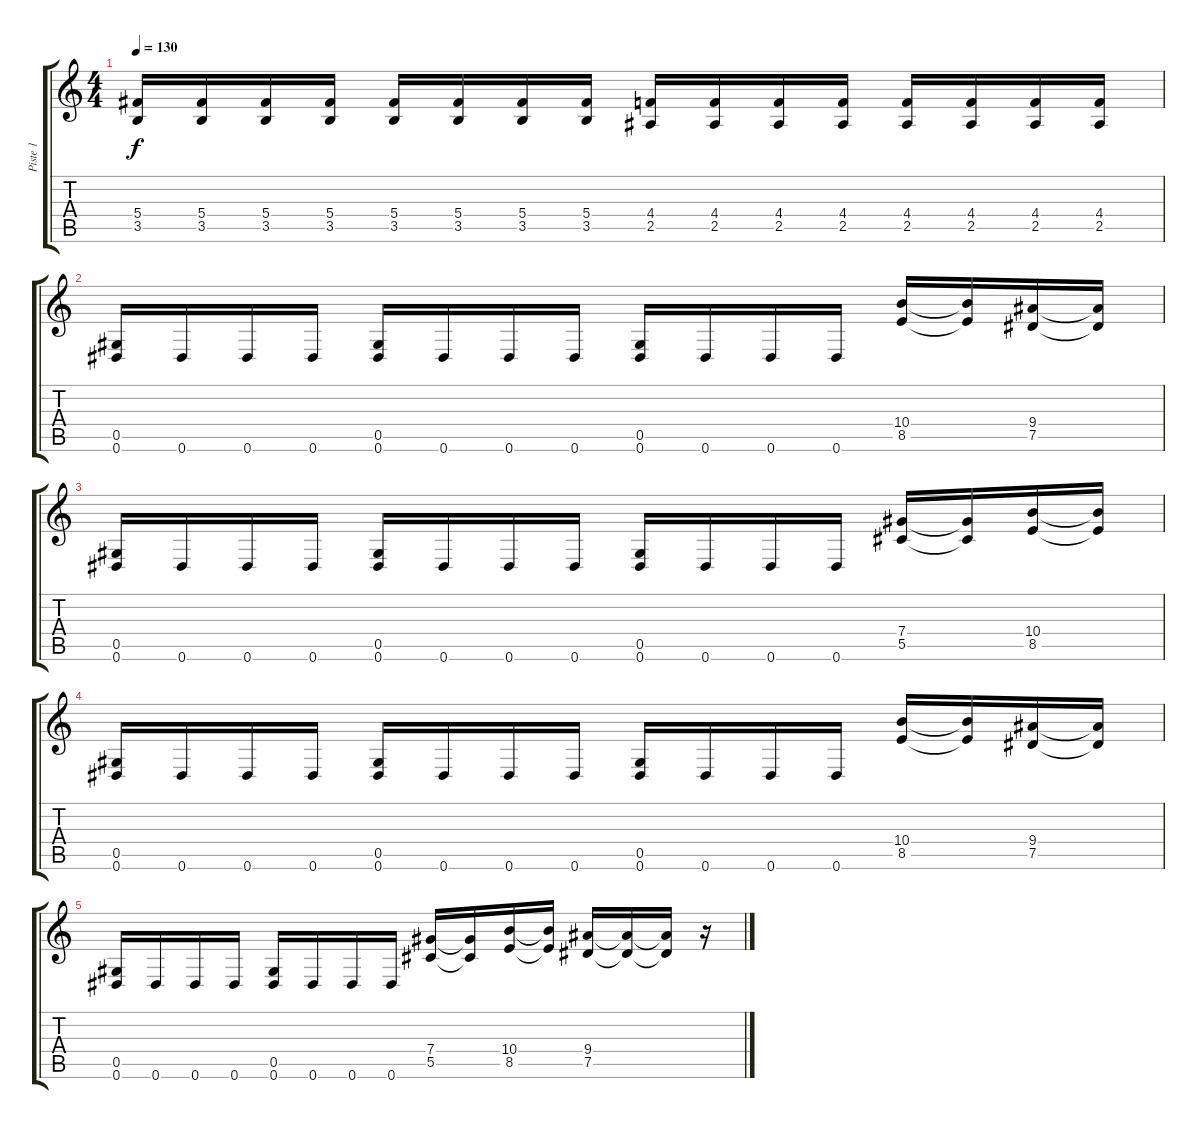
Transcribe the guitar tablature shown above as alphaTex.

\track ("Piste 1" "Piste 1") {instrument distortionguitar}
\staff {score tabs}
\tuning (Eb4 Bb3 Gb3 Db3 Ab2 Eb2) {hide}
\ts (4 4)
\tempo 130
\clef g2
\ks c
(5.4 3.5).16{dy f} (5.4 3.5).16 (5.4 3.5).16 (5.4 3.5).16 (5.4 3.5).16 (5.4 3.5).16 (5.4 3.5).16 (5.4 3.5).16 (4.4 2.5).16 (4.4 2.5).16 (4.4 2.5).16 (4.4 2.5).16 (4.4 2.5).16 (4.4 2.5).16 (4.4 2.5).16 (4.4 2.5).16 |
(0.5 0.6).16 0.6.16 0.6.16 0.6.16 (0.5 0.6).16 0.6.16 0.6.16 0.6.16 (0.5 0.6).16 0.6.16 0.6.16 0.6.16 (10.4 8.5).16 (10.4{t} 8.5{t}).16 (9.4 7.5).16 (9.4{t} 7.5{t}).16 |
(0.5 0.6).16 0.6.16 0.6.16 0.6.16 (0.5 0.6).16 0.6.16 0.6.16 0.6.16 (0.5 0.6).16 0.6.16 0.6.16 0.6.16 (7.4 5.5).16 (7.4{t} 5.5{t}).16 (10.4 8.5).16 (10.4{t} 8.5{t}).16 |
(0.5 0.6).16 0.6.16 0.6.16 0.6.16 (0.5 0.6).16 0.6.16 0.6.16 0.6.16 (0.5 0.6).16 0.6.16 0.6.16 0.6.16 (10.4 8.5).16 (10.4{t} 8.5{t}).16 (9.4 7.5).16 (9.4{t} 7.5{t}).16 |
(0.5 0.6).16 0.6.16 0.6.16 0.6.16 (0.5 0.6).16 0.6.16 0.6.16 0.6.16 (7.4 5.5).16 (7.4{t} 5.5{t}).16 (10.4 8.5).16 (10.4{t} 8.5{t}).16 (9.4 7.5).16 (9.4{t} 7.5{t}).16 (9.4{t} 7.5{t}).16 r.16
